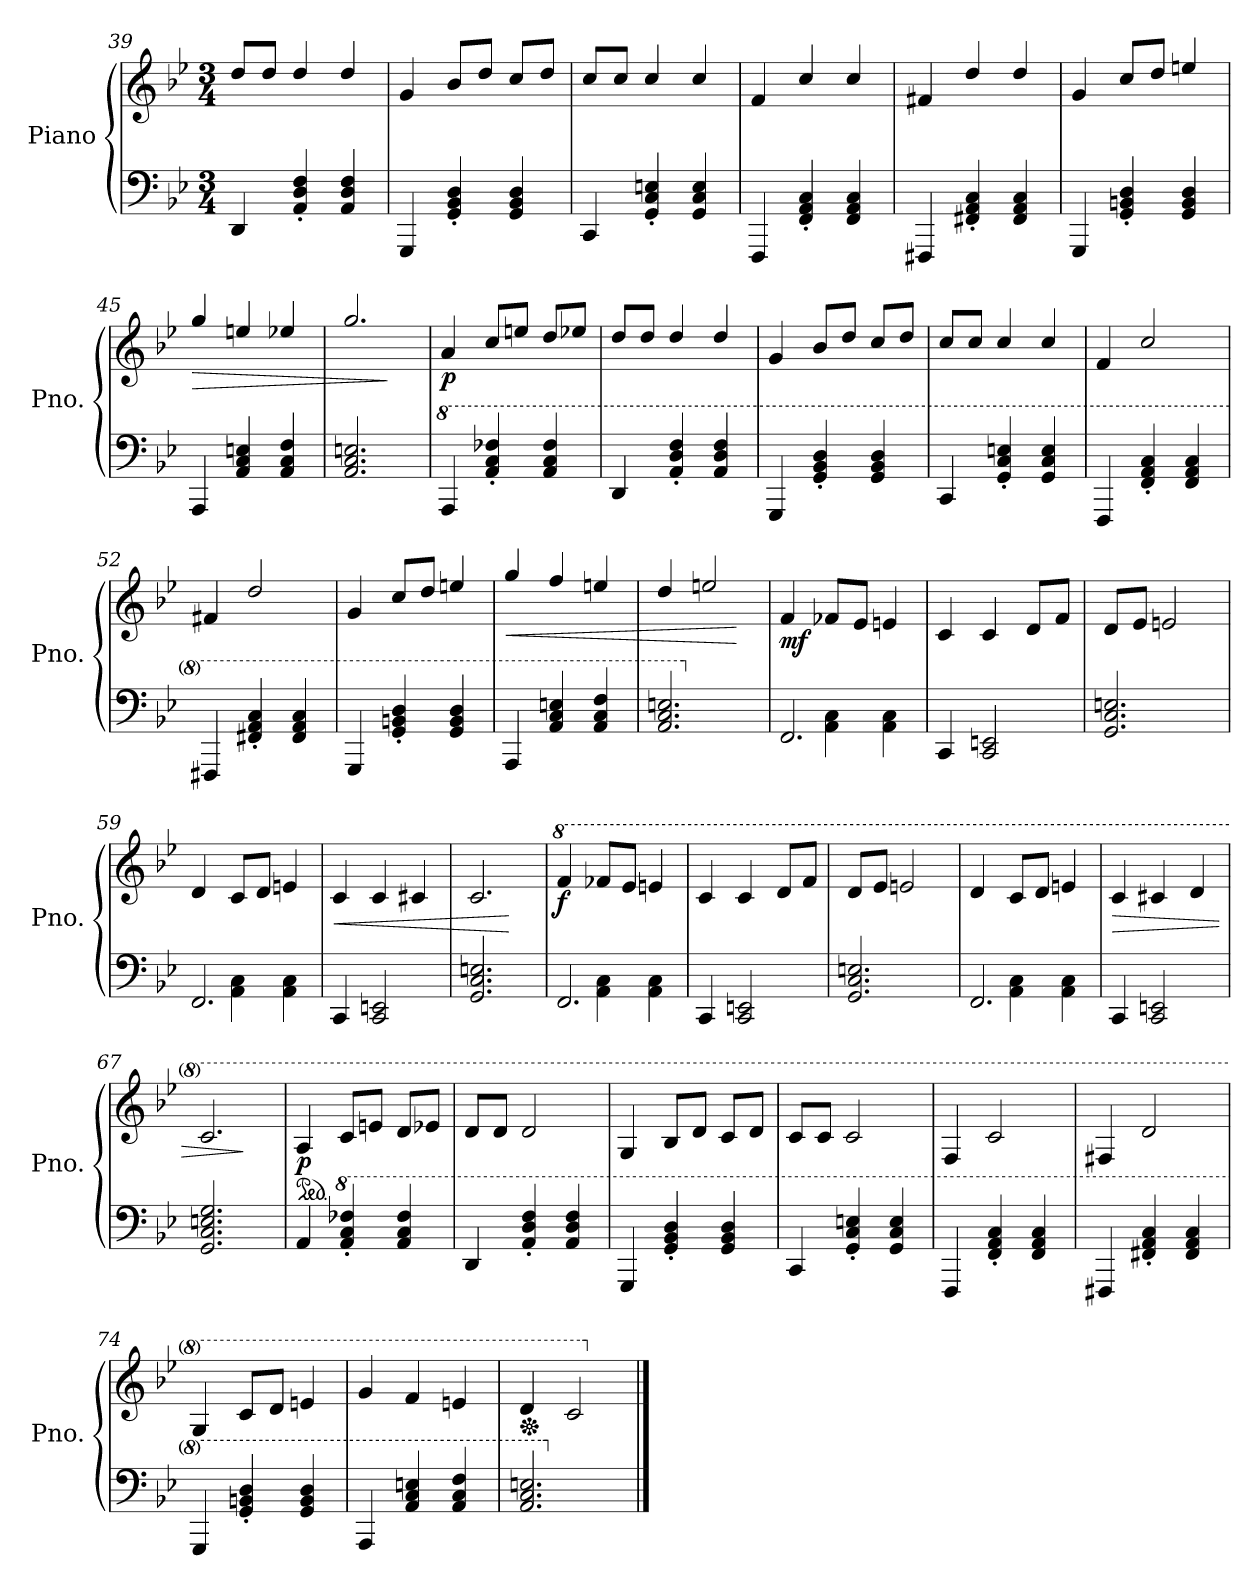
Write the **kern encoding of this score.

**kern	**kern	**dynam
*part1	*part1	*part1
*staff2	*staff1	*staff1/2
*I"Piano	*	*
*I'Pno.	*	*
*clefF4	*clefG2	*
*k[b-e-]	*k[b-e-]	*
*M3/4	*M3/4	*
=39	=39	=39
4DD/	8dd/L	.
.	8dd/J	.
4AA/' 4D/' 4F/'	4dd/	.
4AA/ 4D/ 4F/	4dd/	.
=40	=40	=40
4GGG/	4g/	.
4GG/' 4BB-/' 4D/'	8b-/L	.
.	8dd/J	.
4GG/ 4BB-/ 4D/	8cc/L	.
.	8dd/J	.
!!LO:PB:g=z
=41	=41	=41
4CC/	8cc/L	.
.	8cc/J	.
4GG/' 4C/' 4En/'	4cc/	.
4GG/ 4C/ 4E/	4cc/	.
=42	=42	=42
4FFF/	4f/	.
4FF/' 4AA/' 4C/'	4cc/	.
4FF/ 4AA/ 4C/	4cc/	.
=43	=43	=43
4FFF#X/	4f#X/	.
4FF#X/' 4AA/' 4C/'	4dd/	.
4FF#/ 4AA/ 4C/	4dd/	.
=44	=44	=44
4GGG/	4g/	.
4GG/' 4BBn/' 4D/'	8cc/L	.
.	8dd/J	.
4GG/ 4BB/ 4D/	4een/	.
=45	=45	=45
!	!	!LO:HP:b
4AAA/	4gg/	>
4AA/ 4C/ 4En/	4een/	.
4AA/ 4C/ 4F/	4ee-X/	.
=46	=46	=46
2.AA/ 2.C/ 2.En/	2.gg/	.
.	.	]
=47	=47	=47
*8va	*	*
!	!	!LO:DY:b
4AA/	4a/	p
4A/' 4c/' 4f-X/'	8cc/L	.
.	8een/J	.
4A/ 4c/ 4f-/	8dd/L	.
.	8ee-X/J	.
=48	=48	=48
4D/	8dd/L	.
.	8dd/J	.
4A/' 4d/' 4f/'	4dd/	.
4A/ 4d/ 4f/	4dd/	.
!!LO:LB:g=z
=49	=49	=49
4GG/	4g/	.
4G/' 4B-/' 4d/'	8b-/L	.
.	8dd/J	.
4G/ 4B-/ 4d/	8cc/L	.
.	8dd/J	.
=50	=50	=50
4C/	8cc/L	.
.	8cc/J	.
4G/' 4c/' 4en/'	4cc/	.
4G/ 4c/ 4e/	4cc/	.
=51	=51	=51
4FF/	4f/	.
4F/' 4A/' 4c/'	2cc/	.
4F/ 4A/ 4c/	.	.
=52	=52	=52
4FF#X/	4f#X/	.
4F#X/' 4A/' 4c/'	2dd/	.
4F#/ 4A/ 4c/	.	.
=53	=53	=53
4GG/	4g/	.
4G/' 4Bn/' 4d/'	8cc/L	.
.	8dd/J	.
4G/ 4B/ 4d/	4een/	.
=54	=54	=54
!	!	!LO:HP:b
4AA/	4gg/	<
4A/ 4c/ 4en/	4ff/	.
4A/ 4c/ 4f/	4een/	.
=55	=55	=55
2.A/ 2.c/ 2.en/	4dd/	.
.	2een/	.
.	.	[
=56	=56	=56
*X8va	*	*
*^	*	*
!	!	!	!LO:DY:b
2.FF/	4ryy	4f/	mf
.	4AA\ 4C\	8f-X/L	.
.	.	8e-/J	.
.	4AA\ 4C\	4en/	.
*v	*v	*	*
!!LO:LB:g=z
=57	=57	=57
4CC/	4c/	.
2CC/ 2EEn/	4c/	.
.	8d/L	.
.	8f/J	.
=58	=58	=58
2.GG/ 2.C/ 2.En/	8d/L	.
.	8e-/J	.
.	2en/	.
=59	=59	=59
*^	*	*
2.FF/	4ryy	4d/	.
.	4AA\ 4C\	8c/L	.
.	.	8d/J	.
.	4AA\ 4C\	4en/	.
=60	=60	=60	=60
!	!	!	!LO:HP:b
*v	*v	*	*
4CC/	4c/	<
2CC/ 2EEn/	4c/	.
.	4c#X/	.
=61	=61	=61
2.GG/ 2.C/ 2.En/	2.c/	.
.	.	[
=62	=62	=62
*^	*	*
*	*	*8va	*
!	!	!	!LO:DY:b
2.FF/	4ryy	4ff/	f
.	4AA\ 4C\	8ff-X/L	.
.	.	8ee-/J	.
.	4AA\ 4C\	4een/	.
*v	*v	*	*
=63	=63	=63
4CC/	4cc/	.
2CC/ 2EEn/	4cc/	.
.	8dd/L	.
.	8ff/J	.
=64	=64	=64
2.GG/ 2.C/ 2.En/	8dd/L	.
.	8ee-/J	.
.	2een/	.
!!LO:LB:g=z
=65	=65	=65
*^	*	*
2.FF/	4ryy	4dd/	.
.	4AA\ 4C\	8cc/L	.
.	.	8dd/J	.
.	4AA\ 4C\	4een/	.
=66	=66	=66	=66
!	!	!	!LO:HP:b
*v	*v	*	*
4CC/	4cc/	>
2CC/ 2EEn/	4cc#X/	.
.	4dd/	.
=67	=67	=67
2.GG/ 2.C/ 2.En/ 2.G/	2.cc/	.
.	.	]
=68	=68	=68
*	*ped	*
!	!	!LO:DY:b
4AA/	4a/	p
*8va	*	*
4A/' 4c/' 4f-X/'	8cc/L	.
.	8een/J	.
4A/ 4c/ 4f-/	8dd/L	.
.	8ee-X/J	.
=69	=69	=69
4D/	8dd/L	.
.	8dd/J	.
4A/' 4d/' 4f/'	2dd/	.
4A/ 4d/ 4f/	.	.
=70	=70	=70
4GG/	4g/	.
4G/' 4B-/' 4d/'	8b-/L	.
.	8dd/J	.
4G/ 4B-/ 4d/	8cc/L	.
.	8dd/J	.
=71	=71	=71
4C/	8cc/L	.
.	8cc/J	.
4G/' 4c/' 4en/'	2cc/	.
4G/ 4c/ 4e/	.	.
=72	=72	=72
4FF/	4f/	.
4F/' 4A/' 4c/'	2cc/	.
4F/ 4A/ 4c/	.	.
!!LO:LB:g=z
=73	=73	=73
4FF#X/	4f#X/	.
4F#X/' 4A/' 4c/'	2dd/	.
4F#/ 4A/ 4c/	.	.
=74	=74	=74
4GG/	4g/	.
4G/' 4Bn/' 4d/'	8cc/L	.
.	8dd/J	.
4G/ 4B/ 4d/	4een/	.
=75	=75	=75
4AA/	4gg/	.
4A/ 4c/ 4en/	4ff/	.
4A/ 4c/ 4f/	4een/	.
=76	=76	=76
*	*Xped	*
2.A/ 2.c/ 2.en/	4dd/	.
.	2cc/	.
*X8va	*	*
*	*X8va	*
==	==	==
*-	*-	*-
